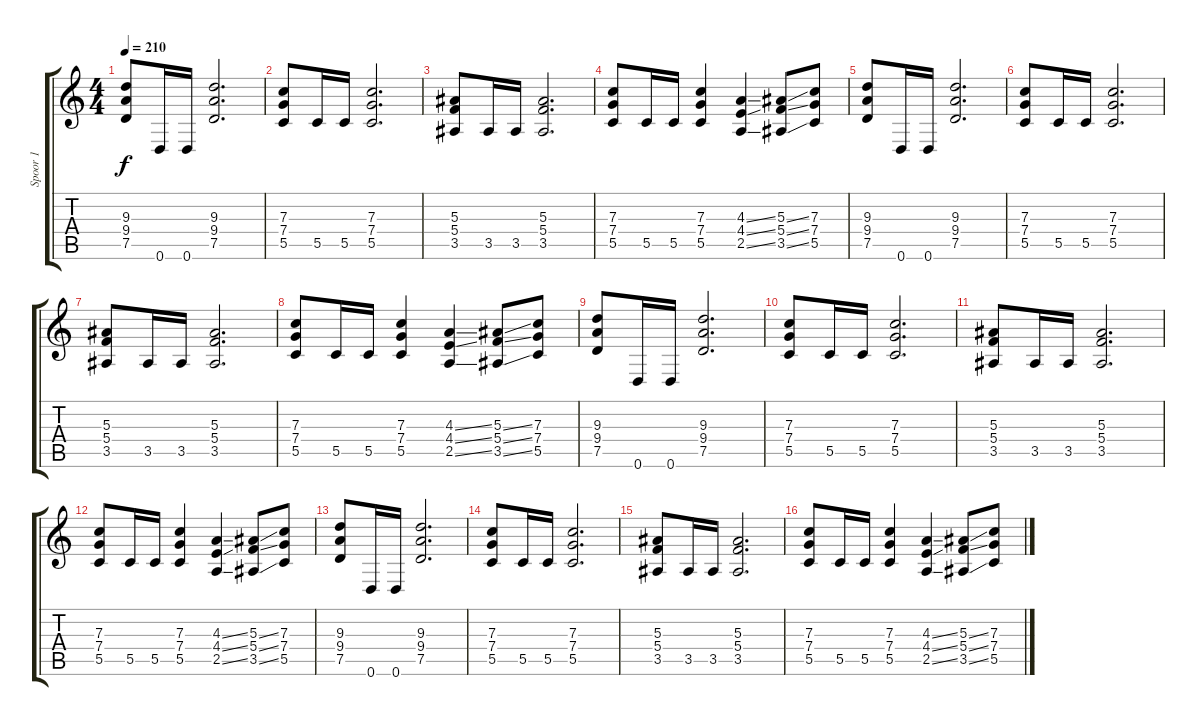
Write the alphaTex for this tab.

\track ("Spoor 1" "Spoor 1") {instrument distortionguitar}
\staff {score tabs}
\tuning (D4 A3 F3 C3 G2 D2) {hide}
\ts (4 4)
\tempo 210
\clef g2
\ks c
(9.3 9.4 7.5).8{dy f} 0.6.16 0.6.16 (9.3 9.4 7.5).2{d} |
(7.3 7.4 5.5).8 5.5.16 5.5.16 (7.3 7.4 5.5).2{d} |
(5.3 5.4 3.5).8 3.5.16 3.5.16 (5.3 5.4 3.5).2{d} |
(7.3 7.4 5.5).8 5.5.16 5.5.16 (7.3 7.4 5.5).4 (4.3{ss} 4.4{ss} 2.5{ss}).4 (5.3{ss} 5.4{ss} 3.5{ss}).8 (7.3 7.4 5.5).8 |
(9.3 9.4 7.5).8 0.6.16 0.6.16 (9.3 9.4 7.5).2{d} |
(7.3 7.4 5.5).8 5.5.16 5.5.16 (7.3 7.4 5.5).2{d} |
(5.3 5.4 3.5).8 3.5.16 3.5.16 (5.3 5.4 3.5).2{d} |
(7.3 7.4 5.5).8 5.5.16 5.5.16 (7.3 7.4 5.5).4 (4.3{ss} 4.4{ss} 2.5{ss}).4 (5.3{ss} 5.4{ss} 3.5{ss}).8 (7.3 7.4 5.5).8 |
(9.3 9.4 7.5).8 0.6.16 0.6.16 (9.3 9.4 7.5).2{d} |
(7.3 7.4 5.5).8 5.5.16 5.5.16 (7.3 7.4 5.5).2{d} |
(5.3 5.4 3.5).8 3.5.16 3.5.16 (5.3 5.4 3.5).2{d} |
(7.3 7.4 5.5).8 5.5.16 5.5.16 (7.3 7.4 5.5).4 (4.3{ss} 4.4{ss} 2.5{ss}).4 (5.3{ss} 5.4{ss} 3.5{ss}).8 (7.3 7.4 5.5).8 |
(9.3 9.4 7.5).8 0.6.16 0.6.16 (9.3 9.4 7.5).2{d} |
(7.3 7.4 5.5).8 5.5.16 5.5.16 (7.3 7.4 5.5).2{d} |
(5.3 5.4 3.5).8 3.5.16 3.5.16 (5.3 5.4 3.5).2{d} |
(7.3 7.4 5.5).8 5.5.16 5.5.16 (7.3 7.4 5.5).4 (4.3{ss} 4.4{ss} 2.5{ss}).4 (5.3{ss} 5.4{ss} 3.5{ss}).8 (7.3 7.4 5.5).8
